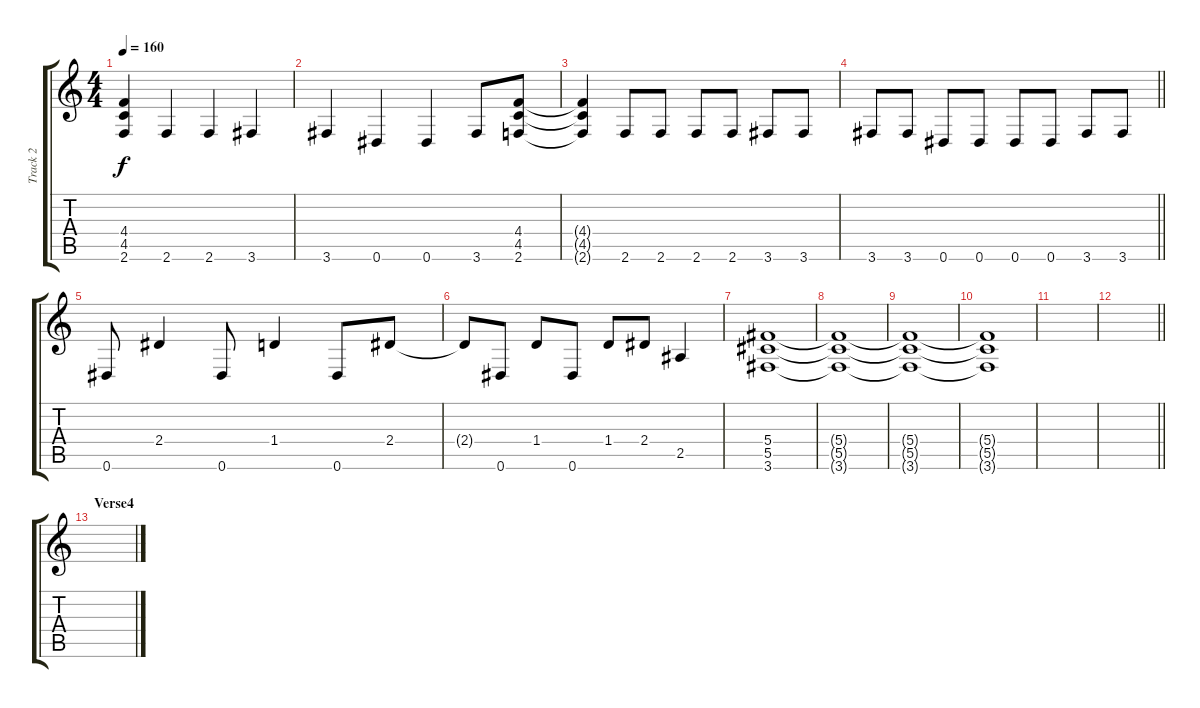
\track ("Track 2" "Track 2") {instrument distortionguitar}
\staff {score tabs}
\tuning (Eb4 Bb3 Gb3 Db3 Ab2 Eb2) {hide}
\ts (4 4)
\tempo 160
\clef g2
\ks c
(4.4{t} 4.5{t} 2.6{t}).4{dy f} 2.6.4 2.6.4 3.6.4 |
3.6.4 0.6.4 0.6.4 3.6.8 (4.4 4.5 2.6).8 |
(4.4{t} 4.5{t} 2.6{t}).4 2.6.8 2.6.8 2.6.8 2.6.8 3.6.8 3.6.8 |
\barLineRight lightlight
3.6.8 3.6.8 0.6.8 0.6.8 0.6.8 0.6.8 3.6.8 3.6.8 |
0.6.8 2.4.4 0.6.8 1.4.4 0.6.8 2.4.8 |
2.4{t}.8 0.6.8 1.4.8 0.6.8 1.4.8 2.4.8 2.5.4 |
(5.4 5.5 3.6).1 |
(5.4{t} 5.5{t} 3.6{t}).1 |
(5.4{t} 5.5{t} 3.6{t}).1 |
(5.4{t} 5.5{t} 3.6{t}).1 |
|
\barLineRight lightlight
|
\section ("" "Verse4")
